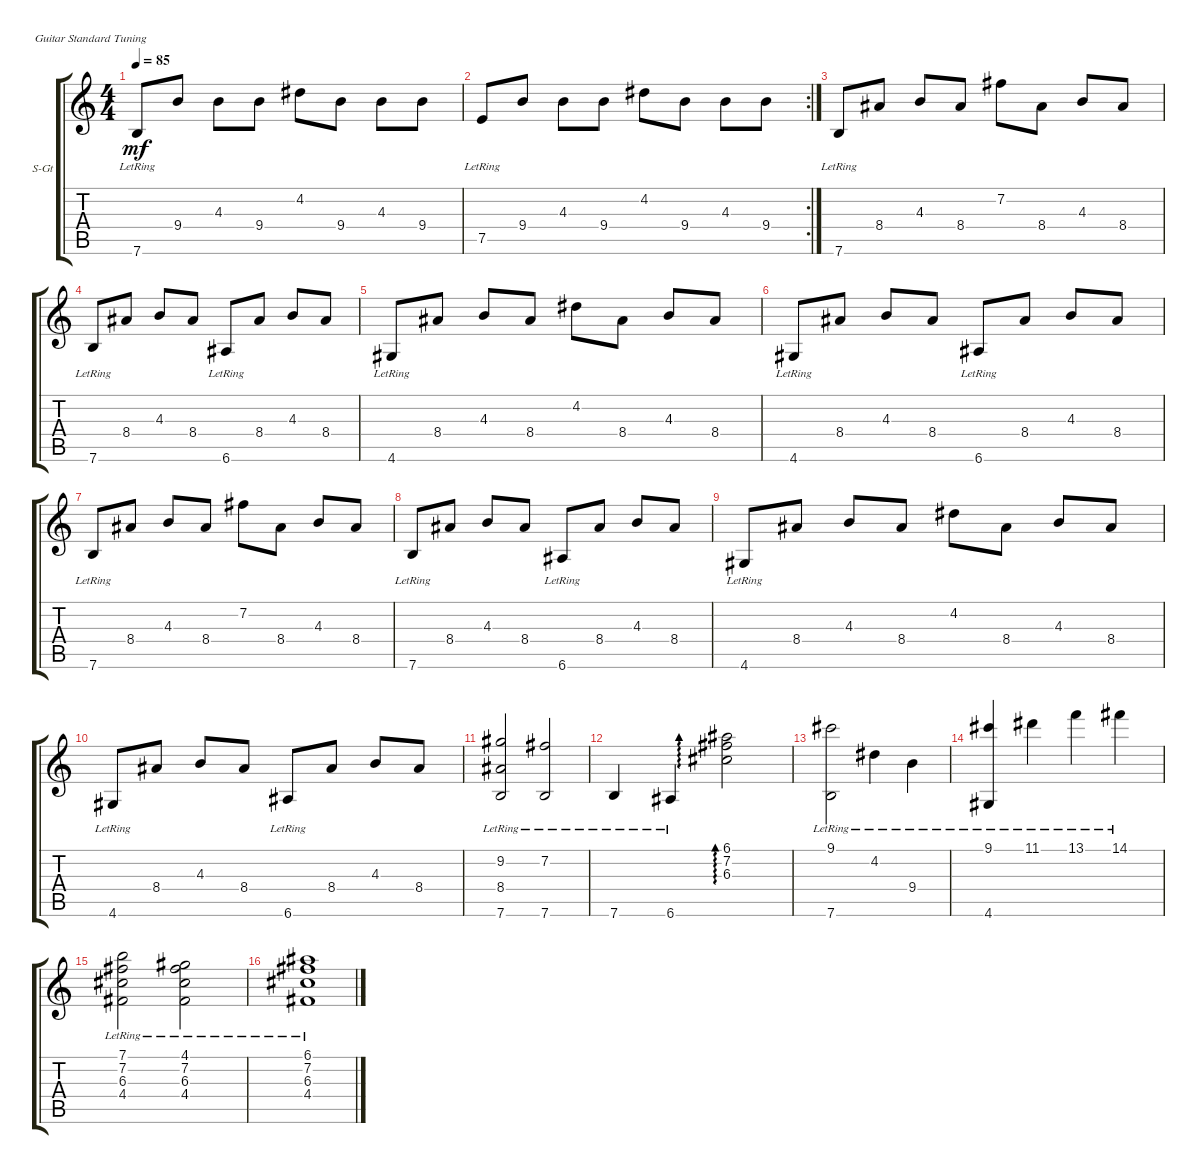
\defaultSystemsLayout 4
\bracketExtendMode groupsimilarinstruments
\firstSystemTrackNameOrientation horizontal
\otherSystemsTrackNameOrientation horizontal
\track ("Steel Guitar" "S-Gt") {instrument acousticguitarsteel}
\staff {score tabs}
\tuning (E4 B3 G3 D3 A2 E2)
\ts (4 4)
\tempo 85
\clef g2
\ks c
7.6{lr}.8{dy mf} 9.4.8 4.3.8 9.4.8 4.2.8 9.4.8 4.3.8 9.4.8 |
\rc 2
7.5{lr}.8 9.4.8 4.3.8 9.4.8 4.2.8 9.4.8 4.3.8 9.4.8 |
7.6{lr}.8 8.4.8 4.3.8 8.4.8 7.2.8 8.4.8 4.3.8 8.4.8 |
7.6{lr}.8 8.4.8 4.3.8 8.4.8 6.6{lr}.8 8.4.8 4.3.8 8.4.8 |
4.6{lr}.8 8.4.8 4.3.8 8.4.8 4.2.8 8.4.8 4.3.8 8.4.8 |
4.6{lr}.8 8.4.8 4.3.8 8.4.8 6.6{lr}.8 8.4.8 4.3.8 8.4.8 |
7.6{lr}.8 8.4.8 4.3.8 8.4.8 7.2.8 8.4.8 4.3.8 8.4.8 |
7.6{lr}.8 8.4.8 4.3.8 8.4.8 6.6{lr}.8 8.4.8 4.3.8 8.4.8 |
4.6{lr}.8 8.4.8 4.3.8 8.4.8 4.2.8 8.4.8 4.3.8 8.4.8 |
4.6{lr}.8 8.4.8 4.3.8 8.4.8 6.6{lr}.8 8.4.8 4.3.8 8.4.8 |
(7.6{lr} 8.4 9.2).2 (7.6{lr} 7.2{lr}).2 |
7.6{lr}.4 6.6{lr}.4 (6.3 7.2 6.1).2{ad 0} |
(9.1{lr} 7.6{lr}).2 4.2{lr}.4 9.4{lr}.4 |
(4.6{lr} 9.1{lr}).4 11.1{lr}.4 13.1{lr}.4 14.1{lr}.4 |
(4.4{lr} 6.3{lr} 7.2{lr} 7.1{lr}).2 (6.3{lr} 7.2{lr} 4.1{lr} 4.4{lr}).2 |
(4.4{lr} 6.3{lr} 7.2{lr} 6.1{lr}).1
